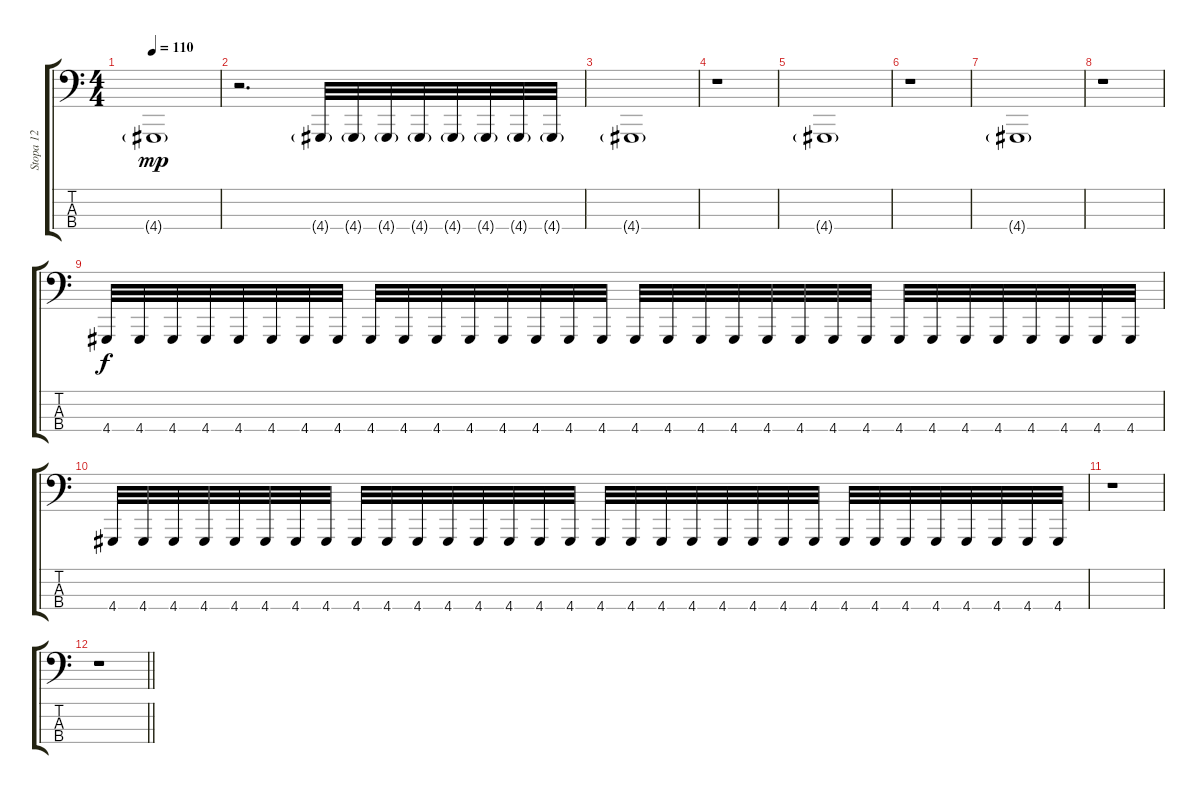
\track ("Stopa 12" "Stopa 12") {instrument timpani}
\staff {score tabs}
\tuning (G2 D2 A1 E1) {hide}
\ts (4 4)
\tempo 110
\clef f4
\ks c
4.4{g}.1{dy mp} |
r.2{d} 4.4{g}.32 4.4{g}.32 4.4{g}.32 4.4{g}.32 4.4{g}.32 4.4{g}.32 4.4{g}.32 4.4{g}.32 |
4.4{g}.1 |
r.1 |
4.4{g}.1 |
r.1 |
4.4{g}.1 |
r.1 |
4.4.32{dy f volume 2} 4.4.32 4.4.32 4.4.32 4.4.32 4.4.32 4.4.32 4.4.32 4.4.32 4.4.32 4.4.32 4.4.32 4.4.32 4.4.32 4.4.32 4.4.32 4.4.32 4.4.32 4.4.32 4.4.32 4.4.32 4.4.32 4.4.32 4.4.32 4.4.32 4.4.32 4.4.32 4.4.32 4.4.32 4.4.32 4.4.32 4.4.32 |
4.4.32 4.4.32 4.4.32 4.4.32 4.4.32 4.4.32 4.4.32 4.4.32 4.4.32{volume 16} 4.4.32 4.4.32 4.4.32 4.4.32 4.4.32 4.4.32 4.4.32 4.4.32 4.4.32 4.4.32 4.4.32 4.4.32 4.4.32 4.4.32 4.4.32 4.4.32 4.4.32 4.4.32 4.4.32 4.4.32 4.4.32 4.4.32 4.4.32 |
r.1 |
\barLineRight lightlight
r.1
